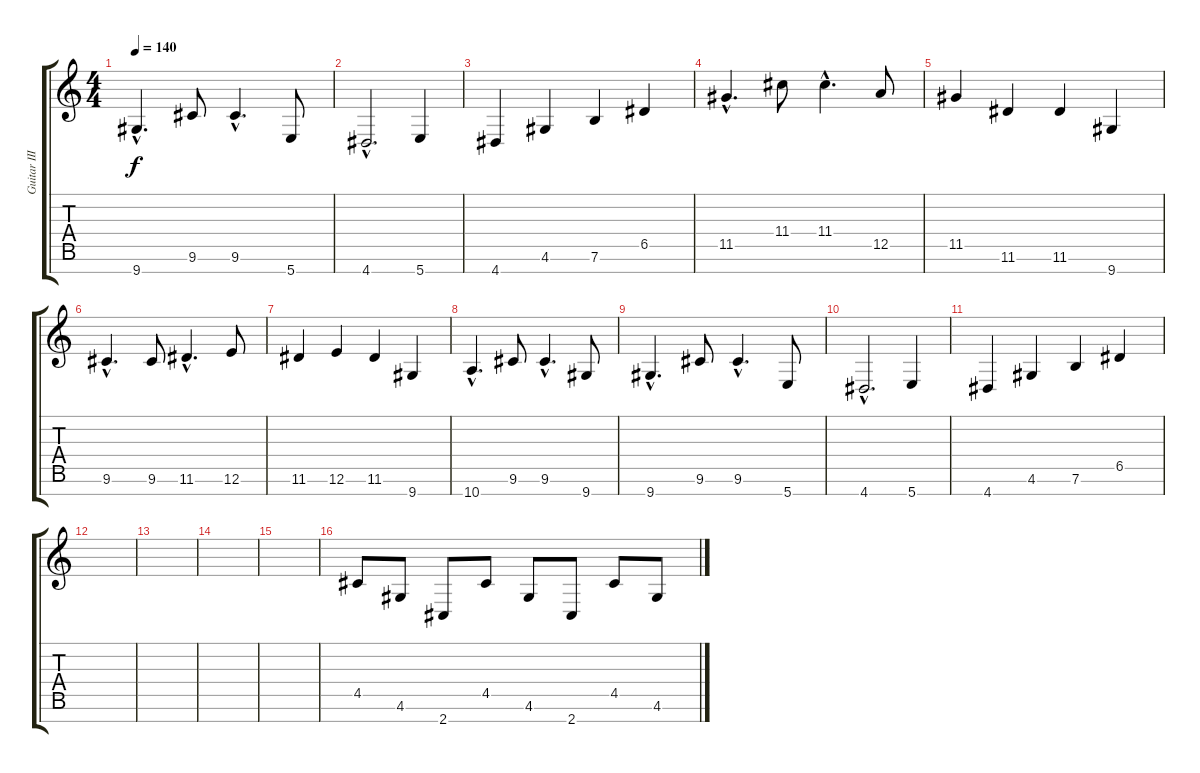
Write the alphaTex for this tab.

\track ("Guitar III" "Guitar III") {instrument distortionguitar}
\staff {score tabs}
\tuning (E4 B3 G3 D3 A2 E2 B1) {hide}
\ts (4 4)
\tempo 140
\clef g2
\ks c
9.7{hac}.4{d dy f} 9.6.8 9.6{hac}.4{d} 5.7.8 |
4.7{hac}.2{d} 5.7.4 |
4.7.4 4.6.4 7.6.4 6.5.4 |
11.5{hac}.4{d} 11.4.8 11.4{hac}.4{d} 12.5.8 |
11.5.4 11.6.4 11.6.4 9.7.4 |
9.6{hac}.4{d} 9.6.8 11.6{hac}.4{d} 12.6.8 |
11.6.4 12.6.4 11.6.4 9.7.4 |
10.7{hac}.4{d} 9.6.8 9.6{hac}.4{d} 9.7.8 |
9.7{hac}.4{d} 9.6.8 9.6{hac}.4{d} 5.7.8 |
4.7{hac}.2{d} 5.7.4 |
4.7.4 4.6.4 7.6.4 6.5.4 |
|
|
|
|
4.5.8 4.6.8 2.7.8 4.5.8 4.6.8 2.7.8 4.5.8 4.6.8
